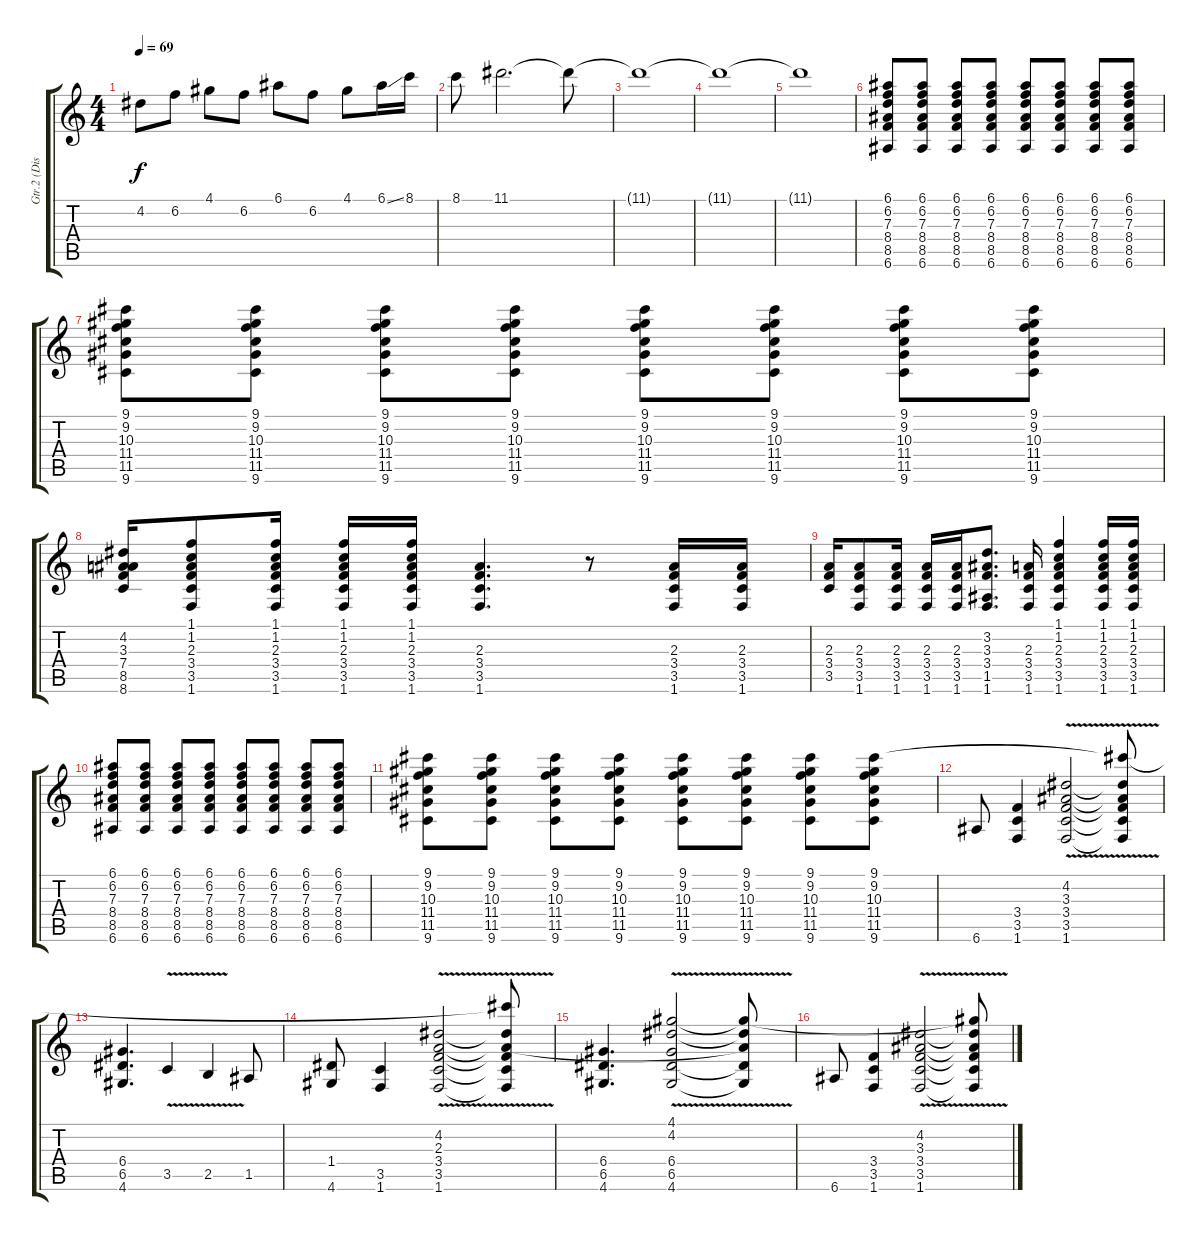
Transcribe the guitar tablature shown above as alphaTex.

\track ("Gtr.2 (Dist.)" "Gtr.2 (Dis") {instrument distortionguitar}
\staff {score tabs}
\tuning (E4 B3 G3 D3 A2 E2) {hide}
\ts (4 4)
\tempo 69
\clef g2
\ks c
4.2.8{dy f} 6.2.8 4.1.8 6.2.8 6.1.8 6.2.8 4.1.8 6.1{ss}.16 8.1.16 |
8.1.8 11.1.2{d} 11.1{t}.8 |
11.1{t}.1 |
11.1{t}.1 |
11.1{t}.1 |
(6.1 6.2 7.3 8.4 8.5 6.6).8 (6.1 6.2 7.3 8.4 8.5 6.6).8 (6.1 6.2 7.3 8.4 8.5 6.6).8 (6.1 6.2 7.3 8.4 8.5 6.6).8 (6.1 6.2 7.3 8.4 8.5 6.6).8 (6.1 6.2 7.3 8.4 8.5 6.6).8 (6.1 6.2 7.3 8.4 8.5 6.6).8 (6.1 6.2 7.3 8.4 8.5 6.6).8 |
(9.1 9.2 10.3 11.4 11.5 9.6).8 (9.1 9.2 10.3 11.4 11.5 9.6).8 (9.1 9.2 10.3 11.4 11.5 9.6).8 (9.1 9.2 10.3 11.4 11.5 9.6).8 (9.1 9.2 10.3 11.4 11.5 9.6).8 (9.1 9.2 10.3 11.4 11.5 9.6).8 (9.1 9.2 10.3 11.4 11.5 9.6).8 (9.1 9.2 10.3 11.4 11.5 9.6).8 |
(4.2 3.3 7.4 8.5 8.6).16 (1.1 1.2 2.3 3.4 3.5 1.6).8 (1.1 1.2 2.3 3.4 3.5 1.6).16 (1.1 1.2 2.3 3.4 3.5 1.6).16 (1.1 1.2 2.3 3.4 3.5 1.6).16 (2.3 3.4 3.5 1.6).4{d} r.8 (2.3 3.4 3.5 1.6).16 (2.3 3.4 3.5 1.6).16 |
(2.3 3.4 3.5).16 (2.3 3.4 3.5 1.6).8 (2.3 3.4 3.5 1.6).16 (2.3 3.4 3.5 1.6).16 (2.3 3.4 3.5 1.6).16 (3.2 3.3 3.4 1.5 1.6).8{d} (2.3 3.4 3.5 1.6).16 (1.1 1.2 2.3 3.4 3.5 1.6).4 (1.1 1.2 2.3 3.4 3.5 1.6).16 (1.1 1.2 2.3 3.4 3.5 1.6).16 |
(6.1 6.2 7.3 8.4 8.5 6.6).8 (6.1 6.2 7.3 8.4 8.5 6.6).8 (6.1 6.2 7.3 8.4 8.5 6.6).8 (6.1 6.2 7.3 8.4 8.5 6.6).8 (6.1 6.2 7.3 8.4 8.5 6.6).8 (6.1 6.2 7.3 8.4 8.5 6.6).8 (6.1 6.2 7.3 8.4 8.5 6.6).8 (6.1 6.2 7.3 8.4 8.5 6.6).8 |
(9.1 9.2 10.3 11.4 11.5 9.6).8 (9.1 9.2 10.3 11.4 11.5 9.6).8 (9.1 9.2 10.3 11.4 11.5 9.6).8 (9.1 9.2 10.3 11.4 11.5 9.6).8 (9.1 9.2 10.3 11.4 11.5 9.6).8 (9.1 9.2 10.3 11.4 11.5 9.6).8 (9.1 9.2 10.3 11.4 11.5 9.6).8 (9.1 9.2 10.3 11.4 11.5 9.6).8 |
6.6.8 (3.4 3.5 1.6).4 (4.2{v} 3.3{v} 3.4{v} 3.5{v} 1.6{v}).2 (9.1{t} 4.2{t} 3.3{t} 3.4{t} 3.5{t} 1.6{t}).8 |
(6.4 6.5 4.6).4{d} 3.5{v}.4 2.5{v}.4 1.5.8 |
(1.4 4.6).8 (3.5 1.6).4 (4.2{v} 2.3{v} 3.4{v} 3.5{v} 1.6{v}).2 (9.1{t} 4.2{t} 2.3{t} 3.4{t} 3.5{t} 1.6{t}).8 |
(6.4 6.5 4.6).4{d} (4.1{v} 4.2{v} 6.4{v} 6.5{v} 4.6{v}).2 (4.1{t} 4.2{t} 2.3{t} 6.5{t} 4.6{t}).8 |
6.6.8 (3.4 3.5 1.6).4 (4.2{v} 3.3{v} 3.4{v} 3.5{v} 1.6{v}).2 (4.1{t} 4.2{t} 3.3{t} 3.4{t} 3.5{t} 1.6{t}).8
